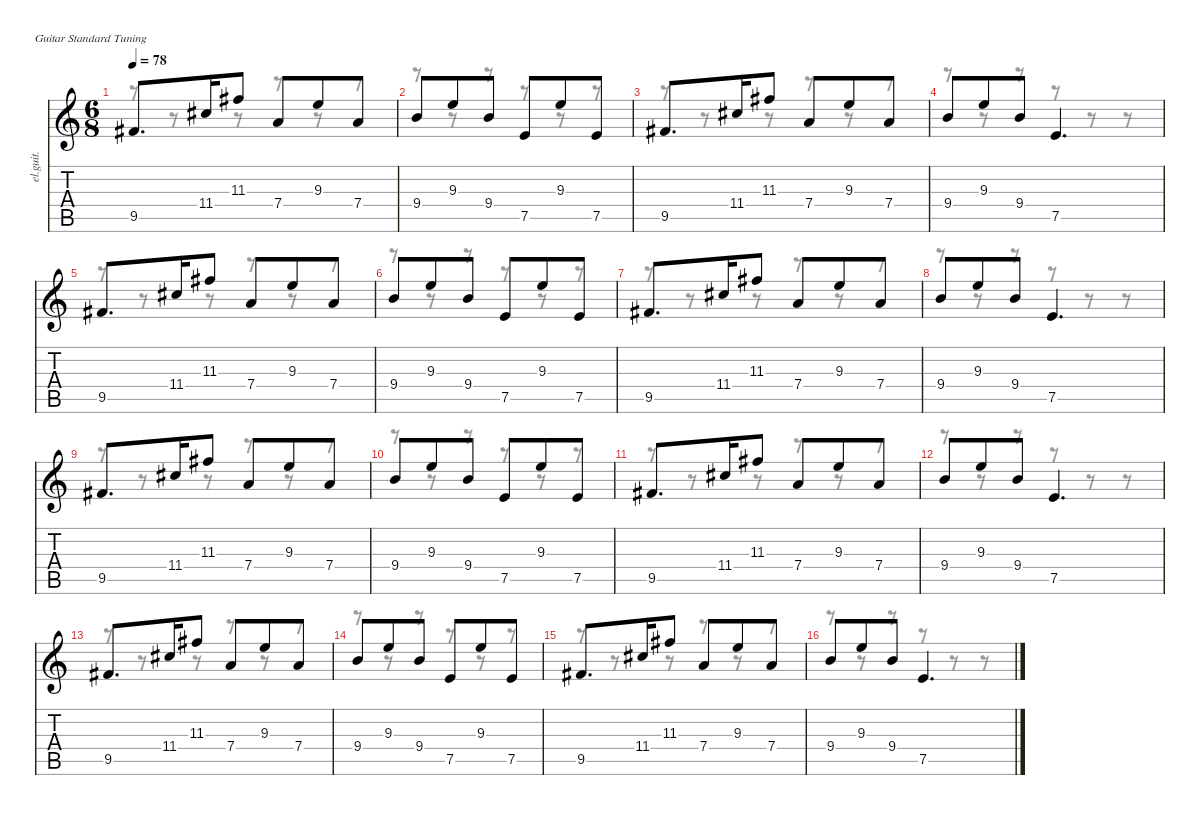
\defaultSystemsLayout 4
\hideDynamics
\bracketExtendMode nobrackets
\track ("Interlude Guitar I" "el.guit.") {instrument electricguitarclean}
\staff {score tabs}
\tuning (E4 B3 G3 D3 A2 E2)
\voice
\ts (6 8)
\tempo 78
\clef g2
\ks c
9.5{acc #}.8{d dy f beam Up} 11.4{acc #}.16{beam Up} 11.3{acc #}.8{beam Up} 7.4.8{beam Up} 9.3.8{beam Up} 7.4.8{beam Up} |
9.4.8{beam Up} 9.3.8{beam Up} 9.4.8{beam Up} 7.5.8{beam Up} 9.3.8{beam Up} 7.5.8{beam Up} |
9.5{acc #}.8{d beam Up} 11.4{acc #}.16{beam Up} 11.3{acc #}.8{beam Up} 7.4.8{beam Up} 9.3.8{beam Up} 7.4.8{beam Up} |
9.4.8{beam Up} 9.3.8{beam Up} 9.4.8{beam Up} 7.5.4{d beam Up} |
9.5{acc #}.8{d beam Up} 11.4{acc #}.16{beam Up} 11.3{acc #}.8{beam Up} 7.4.8{beam Up} 9.3.8{beam Up} 7.4.8{beam Up} |
9.4.8{beam Up} 9.3.8{beam Up} 9.4.8{beam Up} 7.5.8{beam Up} 9.3.8{beam Up} 7.5.8{beam Up} |
9.5{acc #}.8{d beam Up} 11.4{acc #}.16{beam Up} 11.3{acc #}.8{beam Up} 7.4.8{beam Up} 9.3.8{beam Up} 7.4.8{beam Up} |
9.4.8{beam Up} 9.3.8{beam Up} 9.4.8{beam Up} 7.5.4{d beam Up} |
9.5{acc #}.8{d beam Up} 11.4{acc #}.16{beam Up} 11.3{acc #}.8{beam Up} 7.4.8{beam Up} 9.3.8{beam Up} 7.4.8{beam Up} |
9.4.8{beam Up} 9.3.8{beam Up} 9.4.8{beam Up} 7.5.8{beam Up} 9.3.8{beam Up} 7.5.8{beam Up} |
9.5{acc #}.8{d beam Up} 11.4{acc #}.16{beam Up} 11.3{acc #}.8{beam Up} 7.4.8{beam Up} 9.3.8{beam Up} 7.4.8{beam Up} |
9.4.8{beam Up} 9.3.8{beam Up} 9.4.8{beam Up} 7.5.4{d beam Up} |
9.5{acc #}.8{d beam Up} 11.4{acc #}.16{beam Up} 11.3{acc #}.8{beam Up} 7.4.8{beam Up} 9.3.8{beam Up} 7.4.8{beam Up} |
9.4.8{beam Up} 9.3.8{beam Up} 9.4.8{beam Up} 7.5.8{beam Up} 9.3.8{beam Up} 7.5.8{beam Up} |
9.5{acc #}.8{d beam Up} 11.4{acc #}.16{beam Up} 11.3{acc #}.8{beam Up} 7.4.8{beam Up} 9.3.8{beam Up} 7.4.8{beam Up} |
9.4.8{beam Up} 9.3.8{beam Up} 9.4.8{beam Up} 7.5.4{d beam Up}
\voice
\clef g2
\ottava regular
\simile none
\ks c
r.8{dy mf beam Down} r.8{beam Down} r.8{beam Down} r.8{beam Down} r.8{beam Down} r.8{beam Down} |
r.8{beam Down} r.8{beam Down} r.8{beam Down} r.8{beam Down} r.8{beam Down} r.8{beam Down} |
r.8{beam Down} r.8{beam Down} r.8{beam Down} r.8{beam Down} r.8{beam Down} r.8{beam Down} |
r.8{beam Down} r.8{beam Down} r.8{beam Down} r.8{beam Down} r.8{beam Down} r.8{beam Down} |
r.8{beam Down} r.8{beam Down} r.8{beam Down} r.8{beam Down} r.8{beam Down} r.8{beam Down} |
r.8{beam Down} r.8{beam Down} r.8{beam Down} r.8{beam Down} r.8{beam Down} r.8{beam Down} |
r.8{beam Down} r.8{beam Down} r.8{beam Down} r.8{beam Down} r.8{beam Down} r.8{beam Down} |
r.8{beam Down} r.8{beam Down} r.8{beam Down} r.8{beam Down} r.8{beam Down} r.8{beam Down} |
r.8{beam Down} r.8{beam Down} r.8{beam Down} r.8{beam Down} r.8{beam Down} r.8{beam Down} |
r.8{beam Down} r.8{beam Down} r.8{beam Down} r.8{beam Down} r.8{beam Down} r.8{beam Down} |
r.8{beam Down} r.8{beam Down} r.8{beam Down} r.8{beam Down} r.8{beam Down} r.8{beam Down} |
r.8{beam Down} r.8{beam Down} r.8{beam Down} r.8{beam Down} r.8{beam Down} r.8{beam Down} |
r.8{beam Down} r.8{beam Down} r.8{beam Down} r.8{beam Down} r.8{beam Down} r.8{beam Down} |
r.8{beam Down} r.8{beam Down} r.8{beam Down} r.8{beam Down} r.8{beam Down} r.8{beam Down} |
r.8{beam Down} r.8{beam Down} r.8{beam Down} r.8{beam Down} r.8{beam Down} r.8{beam Down} |
r.8{beam Down} r.8{beam Down} r.8{beam Down} r.8{beam Down} r.8{beam Down} r.8{beam Down}
